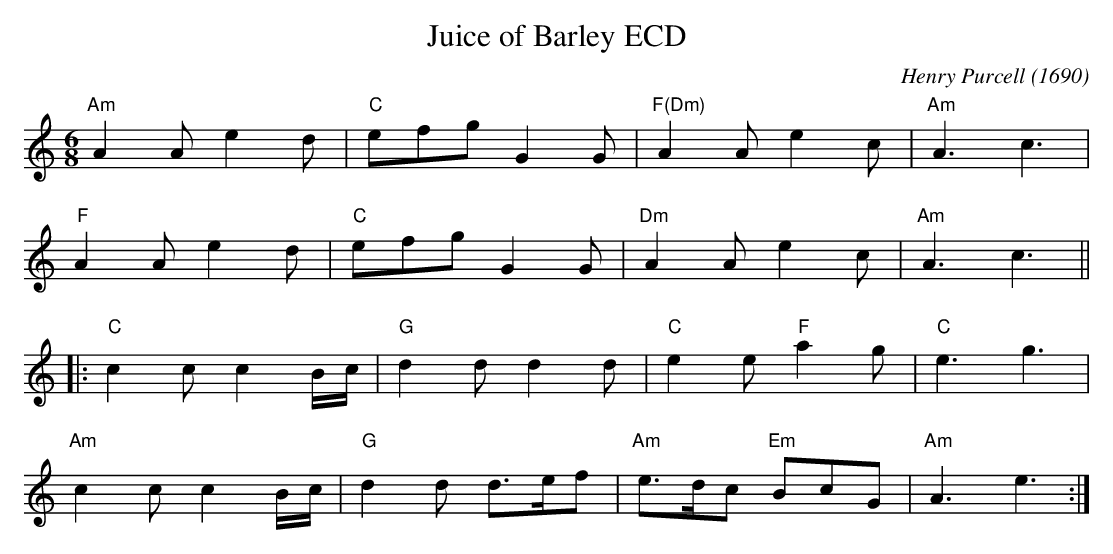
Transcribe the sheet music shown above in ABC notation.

X:1
T:Juice of Barley ECD
C:Henry Purcell (1690)
M:6/8
L:1/8
K:Am
"Am"A2A     e2d | "C"efg G2G | "F(Dm)"A2A  e2c | "Am"A3 c3 |
"F"A2A e2d | "C"efg G2G | "Dm"A2A e2c | "Am"A3     c3 ||
|:"C"c2c      c2B/c/ |  "G"d2d d2d | "C"e2e  "F"a2g |  "C"e3  g3 |
"Am"c2c c2B/c/ | "G"d2d    d>ef | "Am"e>dc "Em"BcG | "Am"A3 e3 :|
